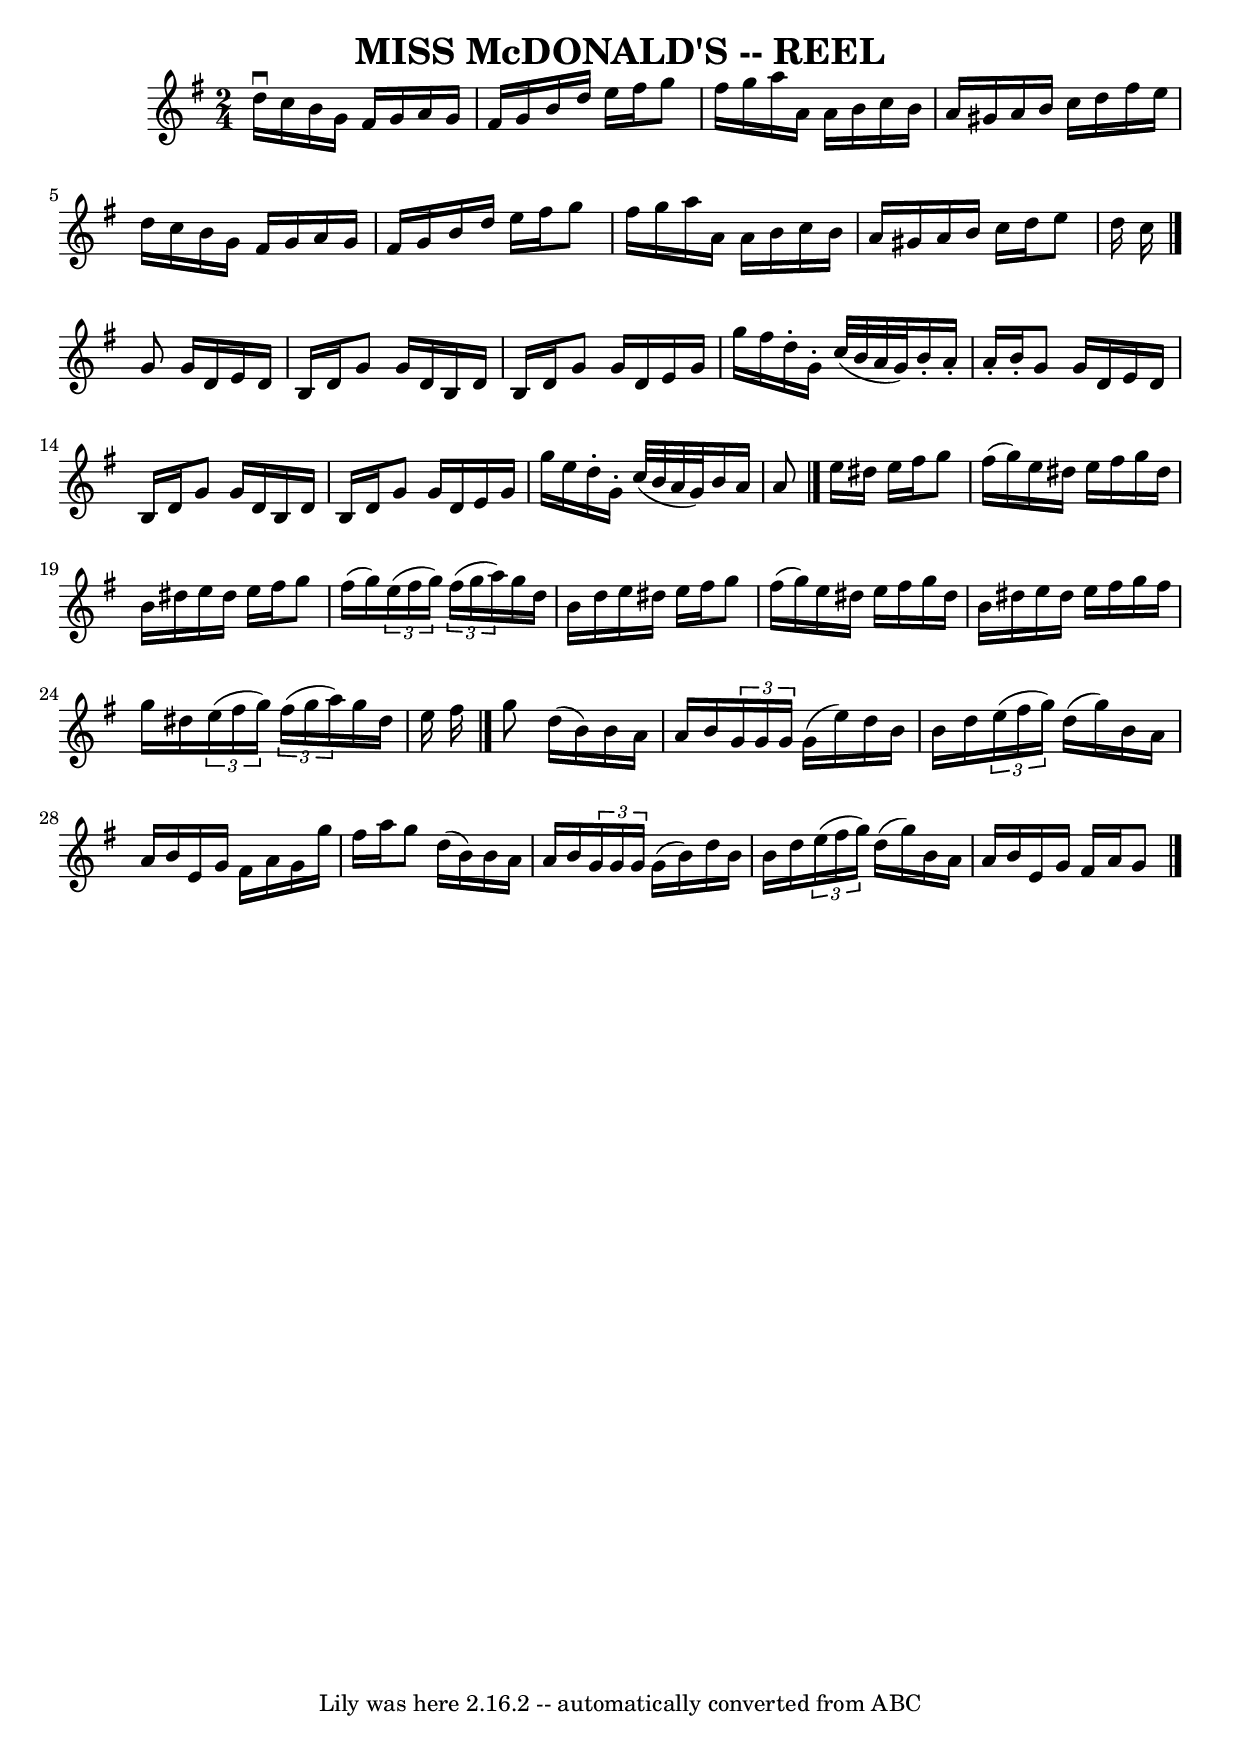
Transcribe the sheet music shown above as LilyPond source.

\version "2.7.40"
\include "Mammoth.ily"
\header {
	book = "Ryan's Mammoth Collection of Fiddle Tunes"
	crossRefNumber = "1"
	footnotes = ""
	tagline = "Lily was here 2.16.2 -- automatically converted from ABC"
	title = "MISS McDONALD'S -- REEL"
}
voicedefault =  {
\set Score.defaultBarType = "empty"

\time 2/4 \key g \major d''16^\downbow c''16        |
 b'16    
g'16 fis'16 g'16 a'16 g'16 fis'16 g'16    |
 b'16    
d''16 e''16 fis''16 g''8 fis''16 g''16    |
 a''16    
a'16 a'16 b'16 c''16 b'16 a'16 gis'16    |
 a'16    
b'16 c''16 d''16 fis''16 e''16 d''16 c''16        |
   
b'16 g'16 fis'16 g'16 a'16 g'16 fis'16 g'16    |
   
b'16 d''16 e''16 fis''16 g''8 fis''16 g''16    |
   
a''16 a'16 a'16 b'16 c''16 b'16 a'16 gis'16    |
   
a'16 b'16 c''16 d''16 e''8 d''16 c''16    \bar "|." g'8   
 g'16 d'16 e'16 d'16 b16 d'16    |
 g'8 g'16 d'16  
 b16 d'16 b16 d'16    |
 g'8 g'16 d'16 e'16 g'16  
 g''16 fis''16    |
 d''16 -. g'16 -. c''32 (b'32 a'32    
g'32) b'16 -. a'16 -. a'16 -. b'16 -.       |
 g'8 g'16   
 d'16 e'16 d'16 b16 d'16    |
 g'8 g'16 d'16 b16   
 d'16 b16 d'16    |
 g'8 g'16 d'16 e'16 g'16 g''16 
 e''16    |
 d''16 -. g'16 -. c''32 (b'32 a'32 g'32)  
 b'16 a'16 a'8    \bar "|." e''16 dis''16 e''16 fis''16    
g''8 fis''16 (g''16)   |
 e''16 dis''16 e''16 fis''16 
 g''16 dis''16 b'16 dis''16    |
 e''16 dis''16 e''16  
 fis''16 g''8 fis''16 (g''16)   |
   \times 2/3 { e''16 (
 fis''16 g''16) }   \times 2/3 { fis''16 (g''16 a''16) }   
g''16 d''16 b'16 d''16        |
 e''16 dis''16 e''16    
fis''16 g''8 fis''16 (g''16)   |
 e''16 dis''16 e''16 
 fis''16 g''16 dis''16 b'16 dis''16    |
 e''16    
dis''16 e''16 fis''16 g''16 fis''16 g''16 dis''16    
\times 2/3 { e''16 (fis''16 g''16) }   \times 2/3 { fis''16 (
g''16 a''16) } g''16 dis''16 e''16 fis''16    \bar "|."     
g''8 d''16 (b'16) b'16 a'16 a'16 b'16    |
   
\times 2/3 { g'16 g'16 g'16  } g'16 (e''16) d''16 b'16    
b'16 d''16    |
   \times 2/3 { e''16 (fis''16 g''16) }   
d''16 (g''16) b'16 a'16 a'16 b'16    |
 e'16 g'16   
 fis'16 a'16 g'16 g''16 fis''16 a''16        |
 g''8    
d''16 (b'16) b'16 a'16 a'16 b'16    |
   \times 2/3 {   
g'16 g'16 g'16  } g'16 (b'16) d''16 b'16 b'16 d''16    
|
   \times 2/3 { e''16 (fis''16 g''16) } d''16 (g''16  
-) b'16 a'16 a'16 b'16    |
 e'16 g'16 fis'16 a'16  
 g'8      \bar "|."   
}

\score{
    <<

	\context Staff="default"
	{
	    \voicedefault 
	}

    >>
	\layout {
	}
	\midi {}
}
